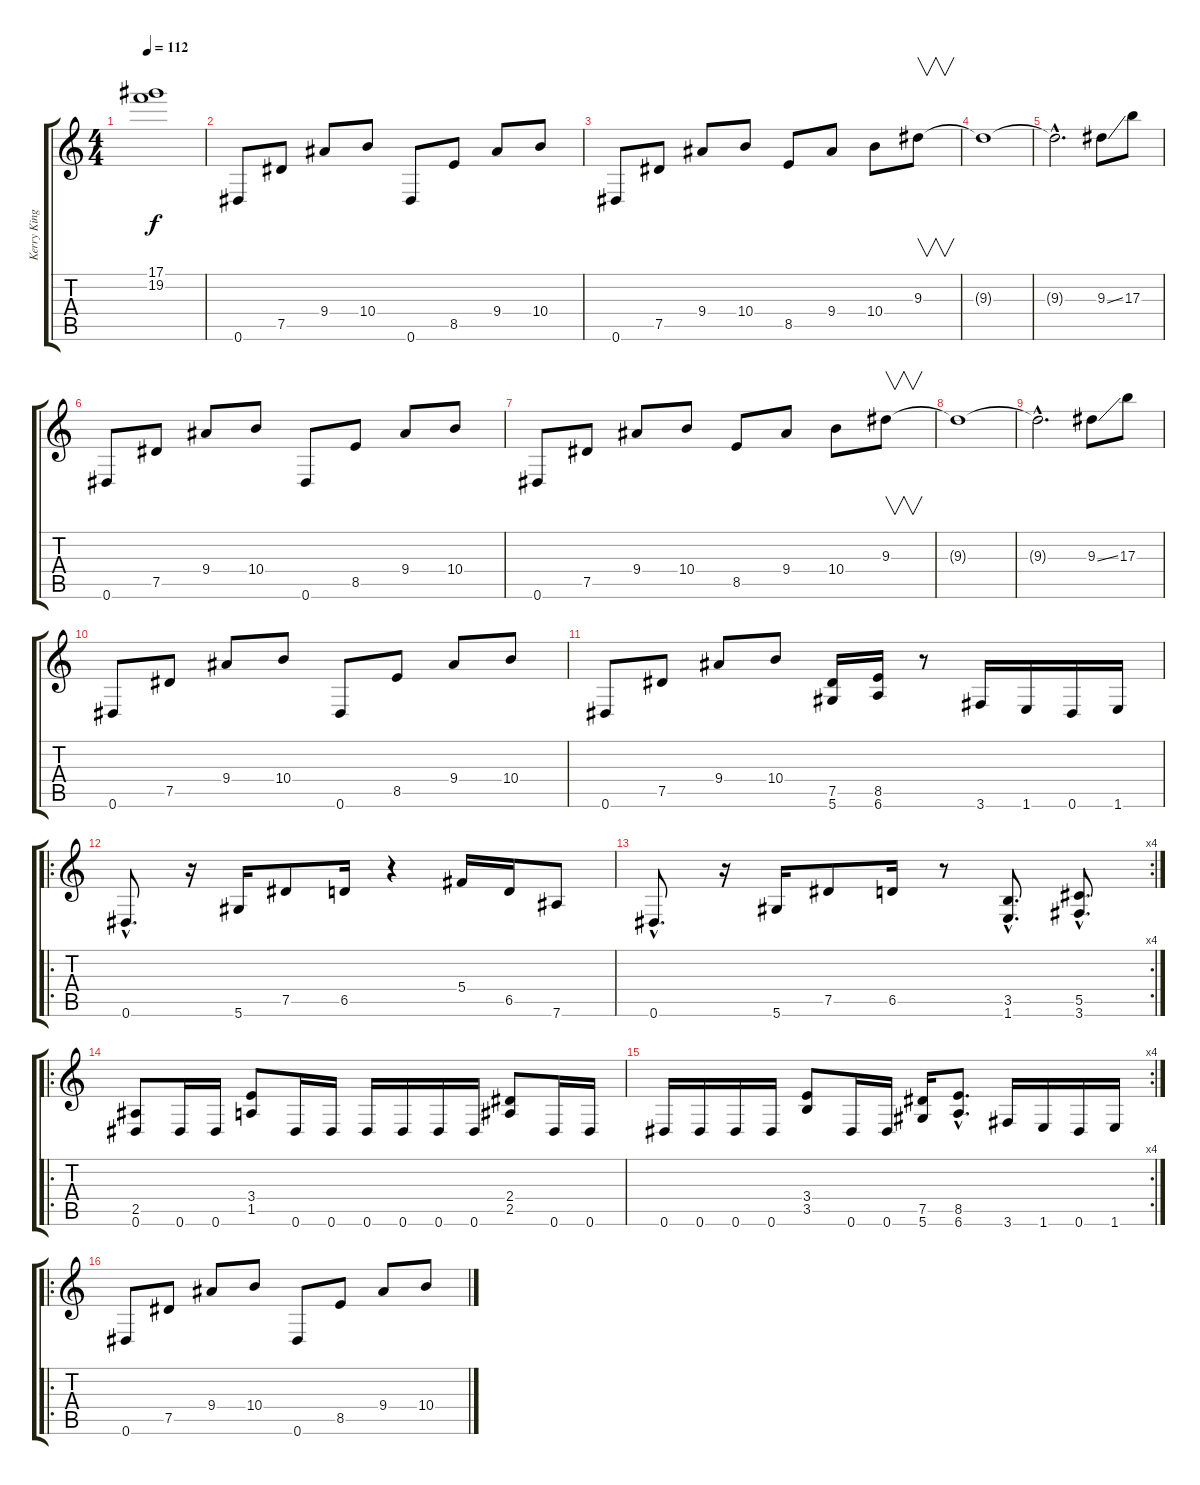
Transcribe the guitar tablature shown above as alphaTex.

\track ("Kerry King" "Kerry King") {instrument distortionguitar}
\staff {score tabs}
\tuning (Eb4 Bb3 Gb3 Db3 Ab2 Eb2) {hide}
\ts (4 4)
\tempo 112
\clef g2
\ks c
(17.1{t} 19.2{t}).1{dy f} |
0.6.8{volume 13} 7.5.8 9.4.8 10.4.8 0.6.8 8.5.8 9.4.8 10.4.8 |
0.6.8 7.5.8 9.4.8 10.4.8 8.5.8 9.4.8 10.4.8 9.3.8{v} |
9.3{t}.1 |
9.3{hac t}.2{d} 9.3{ss}.8 17.3.8 |
0.6.8 7.5.8 9.4.8 10.4.8 0.6.8 8.5.8 9.4.8 10.4.8 |
0.6.8 7.5.8 9.4.8 10.4.8 8.5.8 9.4.8 10.4.8 9.3.8{v} |
9.3{t}.1 |
9.3{hac t}.2{d} 9.3{ss}.8 17.3.8 |
0.6.8 7.5.8 9.4.8 10.4.8 0.6.8 8.5.8 9.4.8 10.4.8 |
0.6.8 7.5.8 9.4.8 10.4.8 (7.5 5.6).16 (8.5 6.6).16 r.8 3.6.16 1.6.16 0.6.16 1.6.16 |
\ro
0.6{hac}.8{d} r.16 5.6.16 7.5.8 6.5.16 r.4 5.4.16 6.5.16 7.6.8 |
\rc 4
0.6{hac}.8{d} r.16 5.6.16 7.5.8 6.5.16 r.8 (3.5{hac} 1.6{hac}).8{d} (5.5{hac} 3.6{hac}).8{d} |
\ro
(2.5 0.6).8 0.6.16 0.6.16 (3.4 1.5).8 0.6.16 0.6.16 0.6.16 0.6.16 0.6.16 0.6.16 (2.4 2.5).8 0.6.16 0.6.16 |
\rc 4
0.6.16 0.6.16 0.6.16 0.6.16 (3.4 3.5).8 0.6.16 0.6.16 (7.5 5.6).16 (8.5{hac} 6.6{hac}).8{d} 3.6.16 1.6.16 0.6.16 1.6.16 |
\ro
0.6.8 7.5.8 9.4.8 10.4.8 0.6.8 8.5.8 9.4.8 10.4.8
